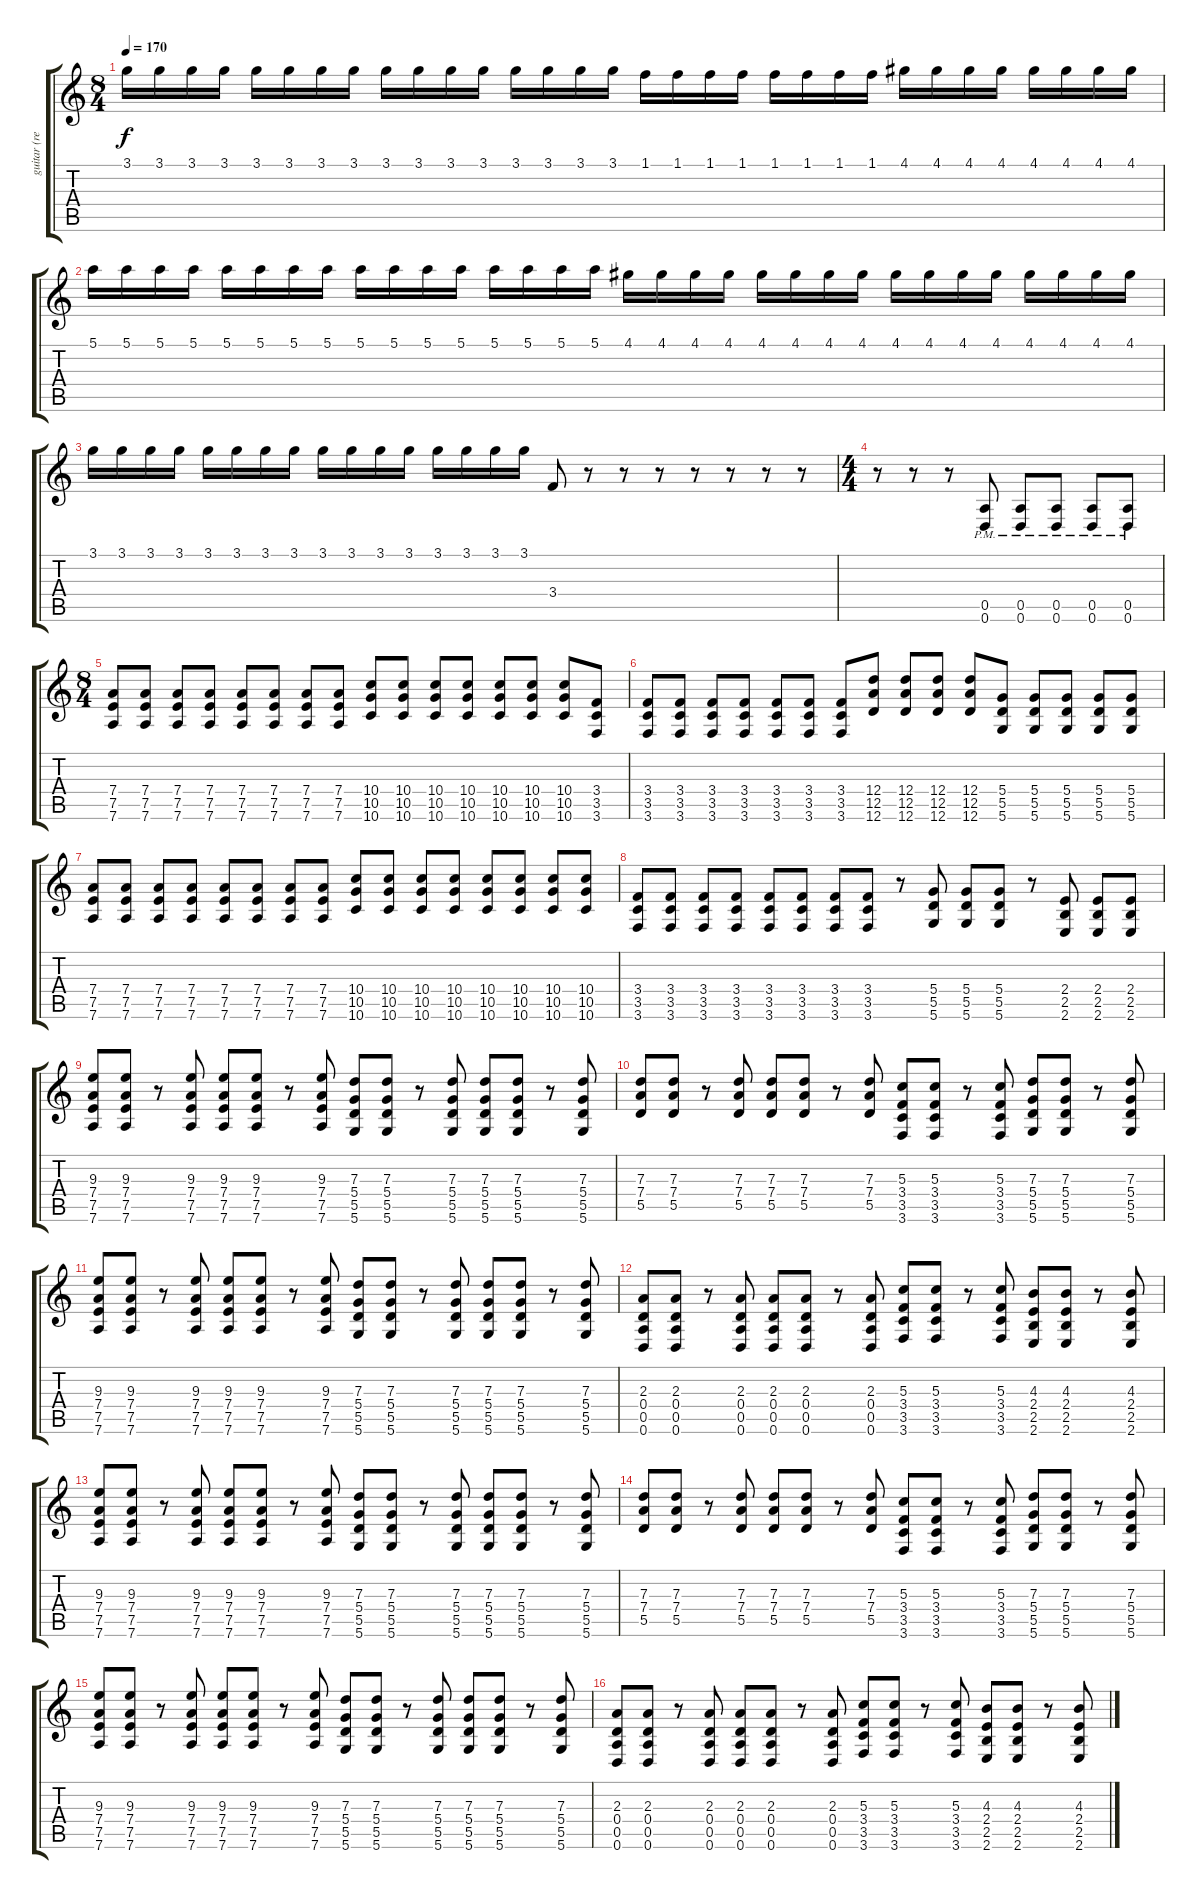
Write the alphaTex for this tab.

\track ("guitar (rene)" "guitar (re") {instrument acousticguitarsteel}
\staff {score tabs}
\tuning (E4 B3 G3 D3 A2 D2) {hide}
\ts (8 4)
\tempo 170
\clef g2
\ks c
3.1.16{dy f} 3.1.16 3.1.16 3.1.16 3.1.16 3.1.16 3.1.16 3.1.16 3.1.16 3.1.16 3.1.16 3.1.16 3.1.16 3.1.16 3.1.16 3.1.16 1.1.16 1.1.16 1.1.16 1.1.16 1.1.16 1.1.16 1.1.16 1.1.16 4.1.16 4.1.16 4.1.16 4.1.16 4.1.16 4.1.16 4.1.16 4.1.16 |
5.1.16{volume 8 instrument banjo} 5.1.16 5.1.16 5.1.16 5.1.16 5.1.16 5.1.16 5.1.16 5.1.16 5.1.16 5.1.16 5.1.16 5.1.16 5.1.16 5.1.16 5.1.16 4.1.16 4.1.16 4.1.16 4.1.16 4.1.16 4.1.16 4.1.16 4.1.16 4.1.16 4.1.16 4.1.16 4.1.16 4.1.16 4.1.16 4.1.16 4.1.16 |
3.1.16 3.1.16 3.1.16 3.1.16 3.1.16 3.1.16 3.1.16 3.1.16 3.1.16 3.1.16 3.1.16 3.1.16 3.1.16 3.1.16 3.1.16 3.1.16 3.4.8 r.8 r.8 r.8 r.8 r.8 r.8 r.8 |
\ts (4 4)
r.8 r.8 r.8 (0.5{pm} 0.6{pm}).8{volume 12 instrument distortionguitar} (0.5{pm} 0.6{pm}).8 (0.5{pm} 0.6{pm}).8 (0.5{pm} 0.6{pm}).8 (0.5{pm} 0.6{pm}).8 |
\ts (8 4)
(7.4 7.5 7.6).8 (7.4 7.5 7.6).8 (7.4 7.5 7.6).8 (7.4 7.5 7.6).8 (7.4 7.5 7.6).8 (7.4 7.5 7.6).8 (7.4 7.5 7.6).8 (7.4 7.5 7.6).8 (10.4 10.5 10.6).8 (10.4 10.5 10.6).8 (10.4 10.5 10.6).8 (10.4 10.5 10.6).8 (10.4 10.5 10.6).8 (10.4 10.5 10.6).8 (10.4 10.5 10.6).8 (3.4 3.5 3.6).8 |
(3.4 3.5 3.6).8 (3.4 3.5 3.6).8 (3.4 3.5 3.6).8 (3.4 3.5 3.6).8 (3.4 3.5 3.6).8 (3.4 3.5 3.6).8 (3.4 3.5 3.6).8 (12.4 12.5 12.6).8 (12.4 12.5 12.6).8 (12.4 12.5 12.6).8 (12.4 12.5 12.6).8 (5.4 5.5 5.6).8 (5.4 5.5 5.6).8 (5.4 5.5 5.6).8 (5.4 5.5 5.6).8 (5.4 5.5 5.6).8 |
(7.4 7.5 7.6).8 (7.4 7.5 7.6).8 (7.4 7.5 7.6).8 (7.4 7.5 7.6).8 (7.4 7.5 7.6).8 (7.4 7.5 7.6).8 (7.4 7.5 7.6).8 (7.4 7.5 7.6).8 (10.4 10.5 10.6).8 (10.4 10.5 10.6).8 (10.4 10.5 10.6).8 (10.4 10.5 10.6).8 (10.4 10.5 10.6).8 (10.4 10.5 10.6).8 (10.4 10.5 10.6).8 (10.4 10.5 10.6).8 |
(3.4 3.5 3.6).8 (3.4 3.5 3.6).8 (3.4 3.5 3.6).8 (3.4 3.5 3.6).8 (3.4 3.5 3.6).8 (3.4 3.5 3.6).8 (3.4 3.5 3.6).8 (3.4 3.5 3.6).8 r.8 (5.4 5.5 5.6).8 (5.4 5.5 5.6).8 (5.4 5.5 5.6).8 r.8 (2.4 2.5 2.6).8 (2.4 2.5 2.6).8 (2.4 2.5 2.6).8 |
(9.3 7.4 7.5 7.6).8 (9.3 7.4 7.5 7.6).8 r.8 (9.3 7.4 7.5 7.6).8 (9.3 7.4 7.5 7.6).8 (9.3 7.4 7.5 7.6).8 r.8 (9.3 7.4 7.5 7.6).8 (7.3 5.4 5.5 5.6).8 (7.3 5.4 5.5 5.6).8 r.8 (7.3 5.4 5.5 5.6).8 (7.3 5.4 5.5 5.6).8 (7.3 5.4 5.5 5.6).8 r.8 (7.3 5.4 5.5 5.6).8 |
(7.3 7.4 5.5).8 (7.3 7.4 5.5).8 r.8 (7.3 7.4 5.5).8 (7.3 7.4 5.5).8 (7.3 7.4 5.5).8 r.8 (7.3 7.4 5.5).8 (5.3 3.4 3.5 3.6).8 (5.3 3.4 3.5 3.6).8 r.8 (5.3 3.4 3.5 3.6).8 (7.3 5.4 5.5 5.6).8 (7.3 5.4 5.5 5.6).8 r.8 (7.3 5.4 5.5 5.6).8 |
(9.3 7.4 7.5 7.6).8 (9.3 7.4 7.5 7.6).8 r.8 (9.3 7.4 7.5 7.6).8 (9.3 7.4 7.5 7.6).8 (9.3 7.4 7.5 7.6).8 r.8 (9.3 7.4 7.5 7.6).8 (7.3 5.4 5.5 5.6).8 (7.3 5.4 5.5 5.6).8 r.8 (7.3 5.4 5.5 5.6).8 (7.3 5.4 5.5 5.6).8 (7.3 5.4 5.5 5.6).8 r.8 (7.3 5.4 5.5 5.6).8 |
(2.3 0.4 0.5 0.6).8 (2.3 0.4 0.5 0.6).8 r.8 (2.3 0.4 0.5 0.6).8 (2.3 0.4 0.5 0.6).8 (2.3 0.4 0.5 0.6).8 r.8 (2.3 0.4 0.5 0.6).8 (5.3 3.4 3.5 3.6).8 (5.3 3.4 3.5 3.6).8 r.8 (5.3 3.4 3.5 3.6).8 (4.3 2.4 2.5 2.6).8 (4.3 2.4 2.5 2.6).8 r.8 (4.3 2.4 2.5 2.6).8 |
(9.3 7.4 7.5 7.6).8 (9.3 7.4 7.5 7.6).8 r.8 (9.3 7.4 7.5 7.6).8 (9.3 7.4 7.5 7.6).8 (9.3 7.4 7.5 7.6).8 r.8 (9.3 7.4 7.5 7.6).8 (7.3 5.4 5.5 5.6).8 (7.3 5.4 5.5 5.6).8 r.8 (7.3 5.4 5.5 5.6).8 (7.3 5.4 5.5 5.6).8 (7.3 5.4 5.5 5.6).8 r.8 (7.3 5.4 5.5 5.6).8 |
(7.3 7.4 5.5).8 (7.3 7.4 5.5).8 r.8 (7.3 7.4 5.5).8 (7.3 7.4 5.5).8 (7.3 7.4 5.5).8 r.8 (7.3 7.4 5.5).8 (5.3 3.4 3.5 3.6).8 (5.3 3.4 3.5 3.6).8 r.8 (5.3 3.4 3.5 3.6).8 (7.3 5.4 5.5 5.6).8 (7.3 5.4 5.5 5.6).8 r.8 (7.3 5.4 5.5 5.6).8 |
(9.3 7.4 7.5 7.6).8 (9.3 7.4 7.5 7.6).8 r.8 (9.3 7.4 7.5 7.6).8 (9.3 7.4 7.5 7.6).8 (9.3 7.4 7.5 7.6).8 r.8 (9.3 7.4 7.5 7.6).8 (7.3 5.4 5.5 5.6).8 (7.3 5.4 5.5 5.6).8 r.8 (7.3 5.4 5.5 5.6).8 (7.3 5.4 5.5 5.6).8 (7.3 5.4 5.5 5.6).8 r.8 (7.3 5.4 5.5 5.6).8 |
(2.3 0.4 0.5 0.6).8 (2.3 0.4 0.5 0.6).8 r.8 (2.3 0.4 0.5 0.6).8 (2.3 0.4 0.5 0.6).8 (2.3 0.4 0.5 0.6).8 r.8 (2.3 0.4 0.5 0.6).8 (5.3 3.4 3.5 3.6).8 (5.3 3.4 3.5 3.6).8 r.8 (5.3 3.4 3.5 3.6).8 (4.3 2.4 2.5 2.6).8 (4.3 2.4 2.5 2.6).8 r.8 (4.3 2.4 2.5 2.6).8
